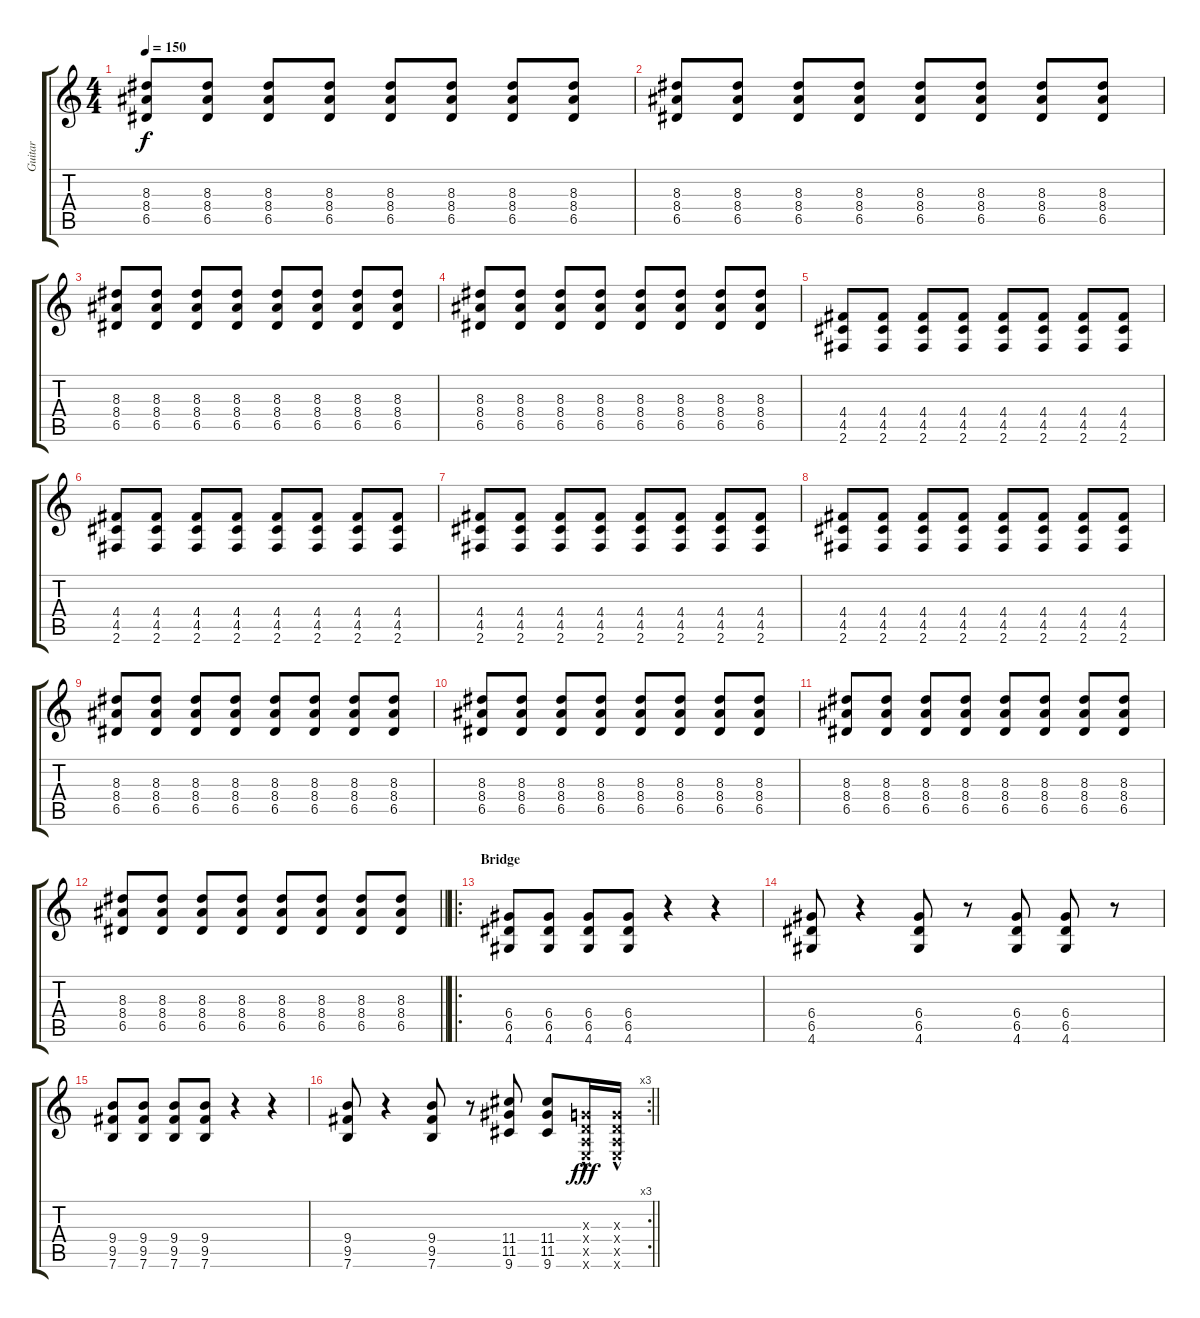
\track ("Guitar" "Guitar") {instrument overdrivenguitar}
\staff {score tabs}
\tuning (E4 B3 G3 D3 A2 E2) {hide}
\ts (4 4)
\tempo 150
\clef g2
\ks c
(8.3 8.4 6.5).8{dy f} (8.3 8.4 6.5).8 (8.3 8.4 6.5).8 (8.3 8.4 6.5).8 (8.3 8.4 6.5).8 (8.3 8.4 6.5).8 (8.3 8.4 6.5).8 (8.3 8.4 6.5).8 |
(8.3 8.4 6.5).8 (8.3 8.4 6.5).8 (8.3 8.4 6.5).8 (8.3 8.4 6.5).8 (8.3 8.4 6.5).8 (8.3 8.4 6.5).8 (8.3 8.4 6.5).8 (8.3 8.4 6.5).8 |
(8.3 8.4 6.5).8 (8.3 8.4 6.5).8 (8.3 8.4 6.5).8 (8.3 8.4 6.5).8 (8.3 8.4 6.5).8 (8.3 8.4 6.5).8 (8.3 8.4 6.5).8 (8.3 8.4 6.5).8 |
(8.3 8.4 6.5).8 (8.3 8.4 6.5).8 (8.3 8.4 6.5).8 (8.3 8.4 6.5).8 (8.3 8.4 6.5).8 (8.3 8.4 6.5).8 (8.3 8.4 6.5).8 (8.3 8.4 6.5).8 |
(4.4 4.5 2.6).8 (4.4 4.5 2.6).8 (4.4 4.5 2.6).8 (4.4 4.5 2.6).8 (4.4 4.5 2.6).8 (4.4 4.5 2.6).8 (4.4 4.5 2.6).8 (4.4 4.5 2.6).8 |
(4.4 4.5 2.6).8 (4.4 4.5 2.6).8 (4.4 4.5 2.6).8 (4.4 4.5 2.6).8 (4.4 4.5 2.6).8 (4.4 4.5 2.6).8 (4.4 4.5 2.6).8 (4.4 4.5 2.6).8 |
(4.4 4.5 2.6).8 (4.4 4.5 2.6).8 (4.4 4.5 2.6).8 (4.4 4.5 2.6).8 (4.4 4.5 2.6).8 (4.4 4.5 2.6).8 (4.4 4.5 2.6).8 (4.4 4.5 2.6).8 |
(4.4 4.5 2.6).8 (4.4 4.5 2.6).8 (4.4 4.5 2.6).8 (4.4 4.5 2.6).8 (4.4 4.5 2.6).8 (4.4 4.5 2.6).8 (4.4 4.5 2.6).8 (4.4 4.5 2.6).8 |
(8.3 8.4 6.5).8 (8.3 8.4 6.5).8 (8.3 8.4 6.5).8 (8.3 8.4 6.5).8 (8.3 8.4 6.5).8 (8.3 8.4 6.5).8 (8.3 8.4 6.5).8 (8.3 8.4 6.5).8 |
(8.3 8.4 6.5).8 (8.3 8.4 6.5).8 (8.3 8.4 6.5).8 (8.3 8.4 6.5).8 (8.3 8.4 6.5).8 (8.3 8.4 6.5).8 (8.3 8.4 6.5).8 (8.3 8.4 6.5).8 |
(8.3 8.4 6.5).8 (8.3 8.4 6.5).8 (8.3 8.4 6.5).8 (8.3 8.4 6.5).8 (8.3 8.4 6.5).8 (8.3 8.4 6.5).8 (8.3 8.4 6.5).8 (8.3 8.4 6.5).8 |
\barLineRight lightlight
(8.3 8.4 6.5).8 (8.3 8.4 6.5).8 (8.3 8.4 6.5).8 (8.3 8.4 6.5).8 (8.3 8.4 6.5).8 (8.3 8.4 6.5).8 (8.3 8.4 6.5).8 (8.3 8.4 6.5).8 |
\ro
\section ("" "Bridge")
(6.4 6.5 4.6).8 (6.4 6.5 4.6).8 (6.4 6.5 4.6).8 (6.4 6.5 4.6).8 r.4 r.4 |
(6.4 6.5 4.6).8 r.4 (6.4 6.5 4.6).8 r.8 (6.4 6.5 4.6).8 (6.4 6.5 4.6).8 r.8 |
(9.4 9.5 7.6).8 (9.4 9.5 7.6).8 (9.4 9.5 7.6).8 (9.4 9.5 7.6).8 r.4 r.4 |
\rc 3
\barLineRight lightlight
(9.4 9.5 7.6).8 r.4 (9.4 9.5 7.6).8 r.8 (11.4 11.5 9.6).8 (11.4 11.5 9.6).8 (0.3{hac x} 0.4{hac x} 0.5{hac x} 0.6{hac x}).16{dy fff} (0.3{hac x} 0.4{hac x} 0.5{hac x} 0.6{hac x}).16
